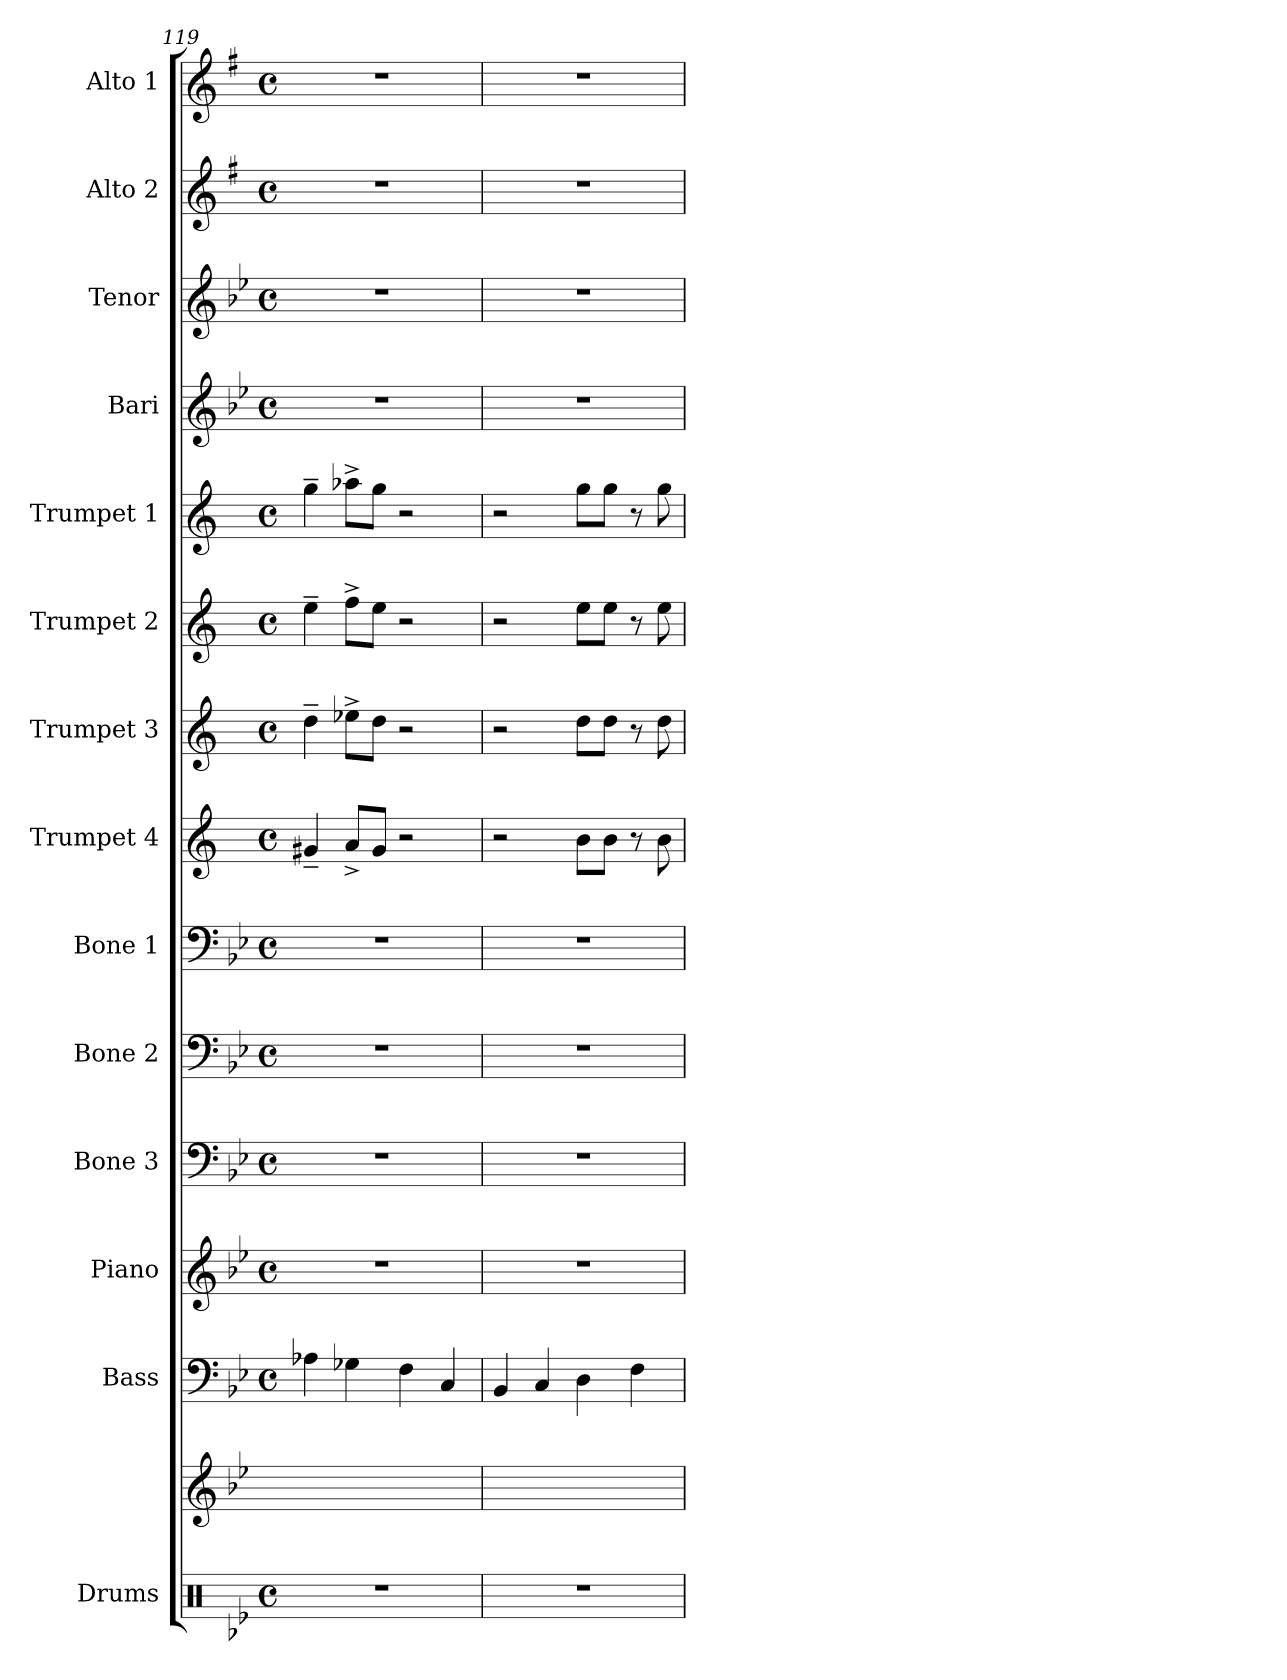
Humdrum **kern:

**kern	**kern	**kern	**kern	**kern	**kern	**kern	**kern	**kern	**kern	**kern	**kern	**kern	**kern	**kern
*part15	*part14	*part13	*part12	*part11	*part10	*part9	*part8	*part7	*part6	*part5	*part4	*part3	*part2	*part1
*staff15	*staff14	*staff13	*staff12	*staff11	*staff10	*staff9	*staff8	*staff7	*staff6	*staff5	*staff4	*staff3	*staff2	*staff1
*I"Drums	*	*I"Bass	*I"Piano	*I"Bone 3	*I"Bone 2	*I"Bone 1	*I"Trumpet 4	*I"Trumpet 3	*I"Trumpet 2	*I"Trumpet 1	*I"Bari	*I"Tenor	*I"Alto 2	*I"Alto 1
*	*	*	*	*	*	*	*I'Tpt	*	*I'Tpt	*I'Tpt	*	*	*	*
*clefX	*clefG2	*clefF4	*clefG2	*clefF4	*clefF4	*clefF4	*clefG2	*clefG2	*clefG2	*clefG2	*clefG2	*clefG2	*clefG2	*clefG2
*	*	*ITrd7c12	*ITrd8c14	*	*	*	*ITrd1c2	*ITrd1c2	*ITrd1c2	*ITrd1c2	*ITrd12c21	*ITrd8c14	*ITrd5c9	*ITrd5c9
*k[b-e-]	*k[b-e-]	*k[b-e-]	*k[b-e-]	*k[b-e-]	*k[b-e-]	*k[b-e-]	*k[b-e-]	*k[b-e-]	*k[b-e-]	*k[b-e-]	*k[b-e-]	*k[b-e-]	*k[b-e-]	*k[b-e-]
*B-:	*B-:	*B-:	*B-:	*B-:	*B-:	*B-:	*B-:	*B-:	*B-:	*B-:	*B-:	*B-:	*B-:	*B-:
*M4/4	*	*M4/4	*M4/4	*M4/4	*M4/4	*M4/4	*M4/4	*M4/4	*M4/4	*M4/4	*M4/4	*M4/4	*M4/4	*M4/4
*met(c)	*	*met(c)	*met(c)	*met(c)	*met(c)	*met(c)	*met(c)	*met(c)	*met(c)	*met(c)	*met(c)	*met(c)	*met(c)	*met(c)
=119	=119	=119	=119	=119	=119	=119	=119	=119	=119	=119	=119	=119	=119	=119
1r	1ryy	4AA-X\	1r	1r	1r	1r	4f#X~</	4cc~>\	4dd~>\	4ff~>\	1r	1r	1r	1r
.	.	4GG-X\	.	.	.	.	8g^</L	8dd-X^>\L	8ee-^>\L	8gg-X^>\L	.	.	.	.
.	.	.	.	.	.	.	8f#/J	8cc\J	8dd\J	8ff\J	.	.	.	.
.	.	4FF\	.	.	.	.	2r	2r	2r	2r	.	.	.	.
.	.	4CC/	.	.	.	.	.	.	.	.	.	.	.	.
!!LO:PB:g=z
=120	=120	=120	=120	=120	=120	=120	=120	=120	=120	=120	=120	=120	=120	=120
1r	1ryy	4BBB-/	1r	1r	1r	1r	2r	2r	2r	2r	1r	1r	1r	1r
.	.	4CC/	.	.	.	.	.	.	.	.	.	.	.	.
.	.	4DD\	.	.	.	.	8a\L	8cc\L	8dd\L	8ff\L	.	.	.	.
.	.	.	.	.	.	.	8a\J	8cc\J	8dd\J	8ff\J	.	.	.	.
.	.	4FF\	.	.	.	.	8r	8r	8r	8r	.	.	.	.
.	.	.	.	.	.	.	8a\	8cc\	8dd\	8ff\	.	.	.	.
=	=	=	=	=	=	=	=	=	=	=	=	=	=	=
*-	*-	*-	*-	*-	*-	*-	*-	*-	*-	*-	*-	*-	*-	*-
